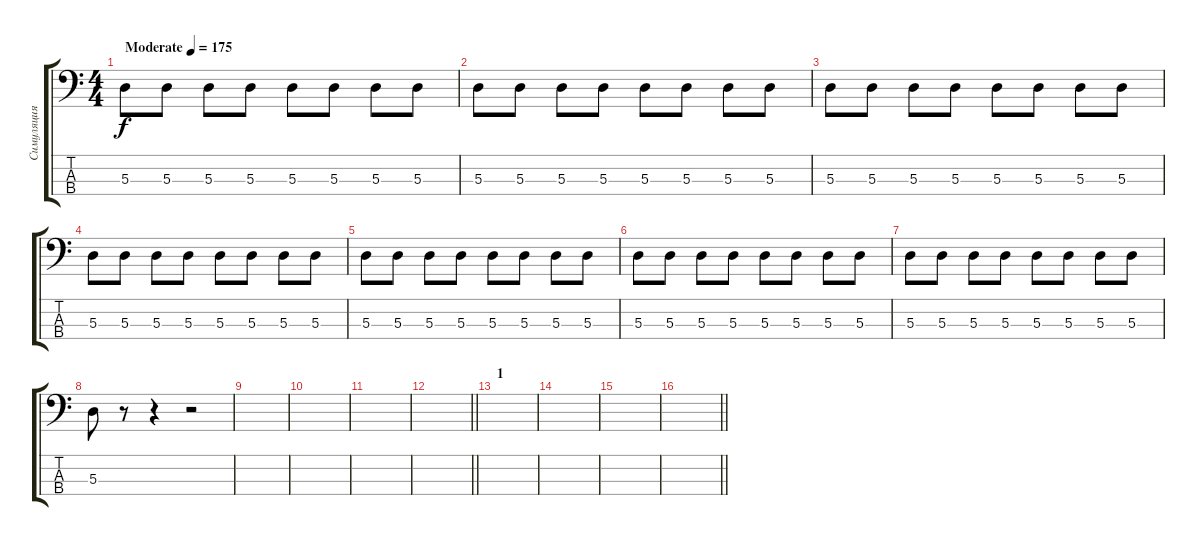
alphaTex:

\track ("Симуляция доп. баса в начале" "Симуляция ") {instrument slapbass2}
\staff {score tabs}
\tuning (G2 D2 A1 E1) {hide}
\ts (4 4)
\tempo (175 "Moderate")
\clef f4
\ks c
5.3.8{dy f instrument slapbass2} 5.3.8 5.3.8 5.3.8 5.3.8 5.3.8 5.3.8 5.3.8 |
5.3.8 5.3.8 5.3.8 5.3.8 5.3.8 5.3.8 5.3.8 5.3.8 |
5.3.8 5.3.8 5.3.8 5.3.8 5.3.8 5.3.8 5.3.8 5.3.8 |
5.3.8 5.3.8 5.3.8 5.3.8 5.3.8 5.3.8 5.3.8 5.3.8 |
5.3.8 5.3.8 5.3.8 5.3.8 5.3.8 5.3.8 5.3.8 5.3.8 |
5.3.8 5.3.8 5.3.8 5.3.8 5.3.8 5.3.8 5.3.8 5.3.8 |
5.3.8 5.3.8 5.3.8 5.3.8 5.3.8 5.3.8 5.3.8 5.3.8 |
5.3.8 r.8 r.4 r.2 |
|
|
|
\barLineRight lightlight
|
\section ("" "1")
|
|
|
\barLineRight lightlight
